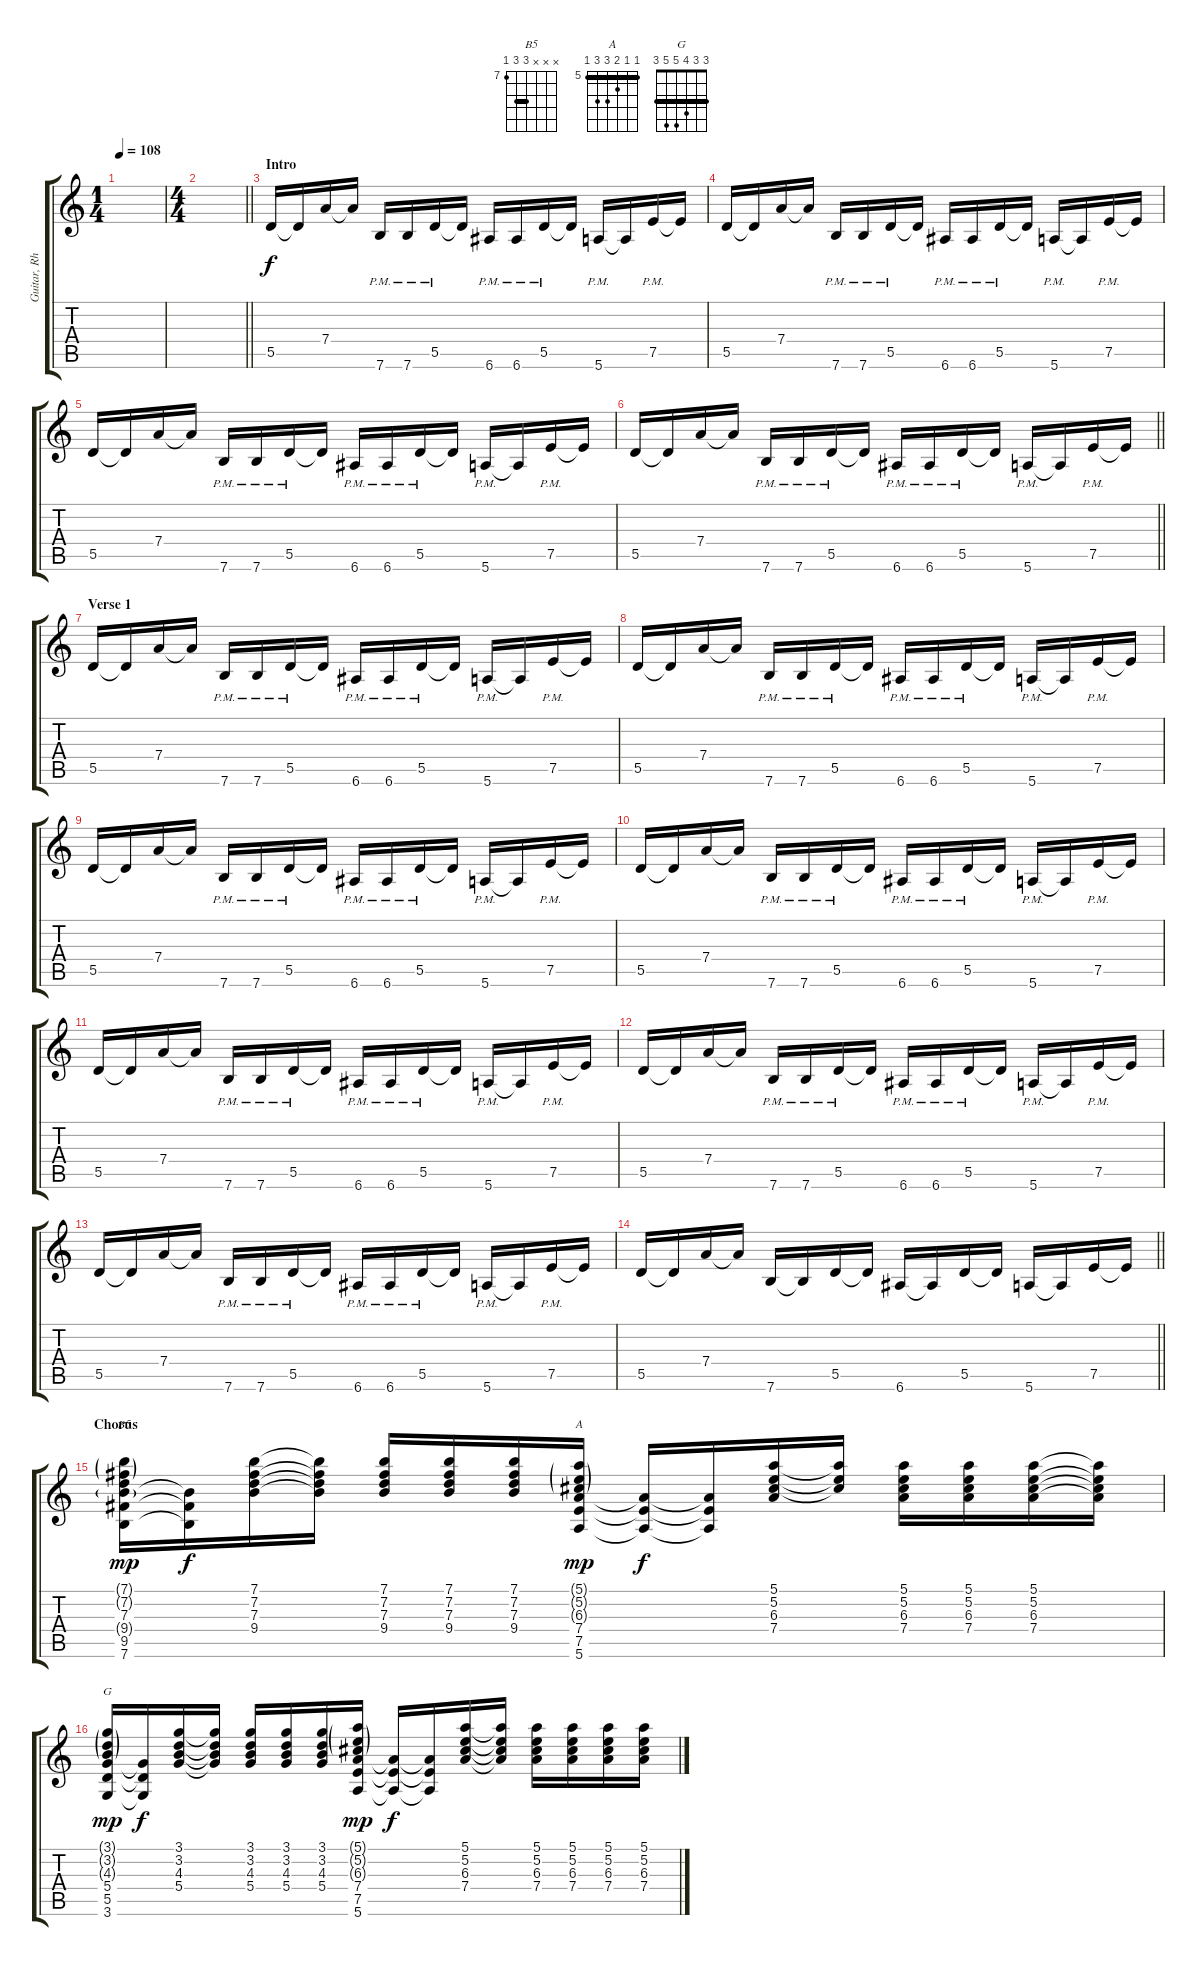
\track ("Guitar, Rhythm" "Guitar, Rh") {instrument distortionguitar}
\staff {score tabs}
\tuning (E4 B3 G3 D3 A2 E2) {hide}
\chord ("B5" x x x 9 9 7) {firstfret 7 barre 9}
\chord ("A" 5 5 6 7 7 5) {firstfret 5 barre 5}
\chord ("G" 3 3 4 5 5 3) {barre 3}
\ts (1 4)
\tempo 108
\clef g2
\ks c
|
\ts (4 4)
\barLineRight lightlight
|
\section ("" "Intro")
5.5.16 5.5{t}.16 7.4.16 7.4{t}.16 7.6{pm}.16 7.6{pm}.16 5.5{pm}.16 5.5{t}.16 6.6{pm}.16 6.6{pm}.16 5.5{pm}.16 5.5{t}.16 5.6{pm}.16 5.6{t}.16 7.5{pm}.16 7.5{t}.16 |
5.5.16 5.5{t}.16 7.4.16 7.4{t}.16 7.6{pm}.16 7.6{pm}.16 5.5{pm}.16 5.5{t}.16 6.6{pm}.16 6.6{pm}.16 5.5{pm}.16 5.5{t}.16 5.6{pm}.16 5.6{t}.16 7.5{pm}.16 7.5{t}.16 |
5.5.16 5.5{t}.16 7.4.16 7.4{t}.16 7.6{pm}.16 7.6{pm}.16 5.5{pm}.16 5.5{t}.16 6.6{pm}.16 6.6{pm}.16 5.5{pm}.16 5.5{t}.16 5.6{pm}.16 5.6{t}.16 7.5{pm}.16 7.5{t}.16 |
\barLineRight lightlight
5.5.16 5.5{t}.16 7.4.16 7.4{t}.16 7.6{pm}.16 7.6{pm}.16 5.5{pm}.16 5.5{t}.16 6.6{pm}.16 6.6{pm}.16 5.5{pm}.16 5.5{t}.16 5.6{pm}.16 5.6{t}.16 7.5{pm}.16 7.5{t}.16 |
\section ("" "Verse 1")
5.5.16 5.5{t}.16 7.4.16 7.4{t}.16 7.6{pm}.16 7.6{pm}.16 5.5{pm}.16 5.5{t}.16 6.6{pm}.16 6.6{pm}.16 5.5{pm}.16 5.5{t}.16 5.6{pm}.16 5.6{t}.16 7.5{pm}.16 7.5{t}.16 |
5.5.16 5.5{t}.16 7.4.16 7.4{t}.16 7.6{pm}.16 7.6{pm}.16 5.5{pm}.16 5.5{t}.16 6.6{pm}.16 6.6{pm}.16 5.5{pm}.16 5.5{t}.16 5.6{pm}.16 5.6{t}.16 7.5{pm}.16 7.5{t}.16 |
5.5.16 5.5{t}.16 7.4.16 7.4{t}.16 7.6{pm}.16 7.6{pm}.16 5.5{pm}.16 5.5{t}.16 6.6{pm}.16 6.6{pm}.16 5.5{pm}.16 5.5{t}.16 5.6{pm}.16 5.6{t}.16 7.5{pm}.16 7.5{t}.16 |
5.5.16 5.5{t}.16 7.4.16 7.4{t}.16 7.6{pm}.16 7.6{pm}.16 5.5{pm}.16 5.5{t}.16 6.6{pm}.16 6.6{pm}.16 5.5{pm}.16 5.5{t}.16 5.6{pm}.16 5.6{t}.16 7.5{pm}.16 7.5{t}.16 |
5.5.16 5.5{t}.16 7.4.16 7.4{t}.16 7.6{pm}.16 7.6{pm}.16 5.5{pm}.16 5.5{t}.16 6.6{pm}.16 6.6{pm}.16 5.5{pm}.16 5.5{t}.16 5.6{pm}.16 5.6{t}.16 7.5{pm}.16 7.5{t}.16 |
5.5.16 5.5{t}.16 7.4.16 7.4{t}.16 7.6{pm}.16 7.6{pm}.16 5.5{pm}.16 5.5{t}.16 6.6{pm}.16 6.6{pm}.16 5.5{pm}.16 5.5{t}.16 5.6{pm}.16 5.6{t}.16 7.5{pm}.16 7.5{t}.16 |
5.5.16 5.5{t}.16 7.4.16 7.4{t}.16 7.6{pm}.16 7.6{pm}.16 5.5{pm}.16 5.5{t}.16 6.6{pm}.16 6.6{pm}.16 5.5{pm}.16 5.5{t}.16 5.6{pm}.16 5.6{t}.16 7.5{pm}.16 7.5{t}.16 |
\barLineRight lightlight
5.5.16 5.5{t}.16 7.4.16 7.4{t}.16 7.6.16 7.6{t}.16 5.5.16 5.5{t}.16 6.6.16 6.6{t}.16 5.5.16 5.5{t}.16 5.6.16 5.6{t}.16 7.5.16 7.5{t}.16 |
\section ("" "Chorus")
(7.1{g} 7.2{g} 7.3 9.4{g} 9.5 7.6).16{ch "B5" dy mp} (9.4{t} 9.5{t} 7.6{t}).16{dy f} (7.1 7.2 7.3 9.4).16 (7.1{t} 7.2{t} 7.3{t} 9.4{t}).16 (7.1 7.2 7.3 9.4).16 (7.1 7.2 7.3 9.4).16 (7.1 7.2 7.3 9.4).16 (5.1{g} 5.2{g} 6.3{g} 7.4 7.5 5.6).16{ch "A" dy mp} (7.4{t} 7.5{t} 5.6{t}).16{dy f} (7.4{t} 7.5{t} 5.6{t}).16 (5.1 5.2 6.3 7.4).16 (5.1{t} 5.2{t} 6.3{t}).16 (5.1 5.2 6.3 7.4).16 (5.1 5.2 6.3 7.4).16 (5.1 5.2 6.3 7.4).16 (5.1{t} 5.2{t} 6.3{t} 7.4{t}).16 |
(3.1{g} 3.2{g} 4.3{g} 5.4 5.5 3.6).16{ch "G" dy mp} (5.4{t} 5.5{t} 3.6{t}).16{dy f} (3.1 3.2 4.3 5.4).16 (3.1{t} 3.2{t} 4.3{t} 5.4{t}).16 (3.1 3.2 4.3 5.4).16 (3.1 3.2 4.3 5.4).16 (3.1 3.2 4.3 5.4).16 (5.1{g} 5.2{g} 6.3{g} 7.4 7.5 5.6).16{dy mp} (7.4{t} 7.5{t} 5.6{t}).16{dy f} (7.4{t} 7.5{t} 5.6{t}).16 (5.1 5.2 6.3 7.4).16 (5.1{t} 5.2{t} 6.3{t} 7.4{t}).16 (5.1 5.2 6.3 7.4).16 (5.1 5.2 6.3 7.4).16 (5.1 5.2 6.3 7.4).16 (5.1 5.2 6.3 7.4).16
